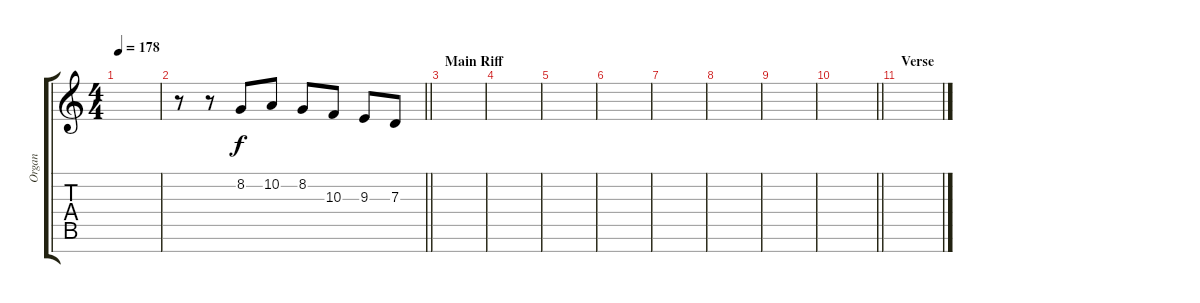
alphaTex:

\track ("Organ" "Organ") {instrument drawbarorgan}
\staff {score tabs}
\tuning (E4 B3 G3 D3 A2 E2 B1) {hide}
\ts (4 4)
\tempo 178
\clef g2
\ks c
|
\barLineRight lightlight
r.8 r.8 8.2.8 10.2.8 8.2.8 10.3.8 9.3.8 7.3.8 |
\section ("" "Main Riff")
|
|
|
|
|
|
|
\barLineRight lightlight
|
\section ("" "Verse")
